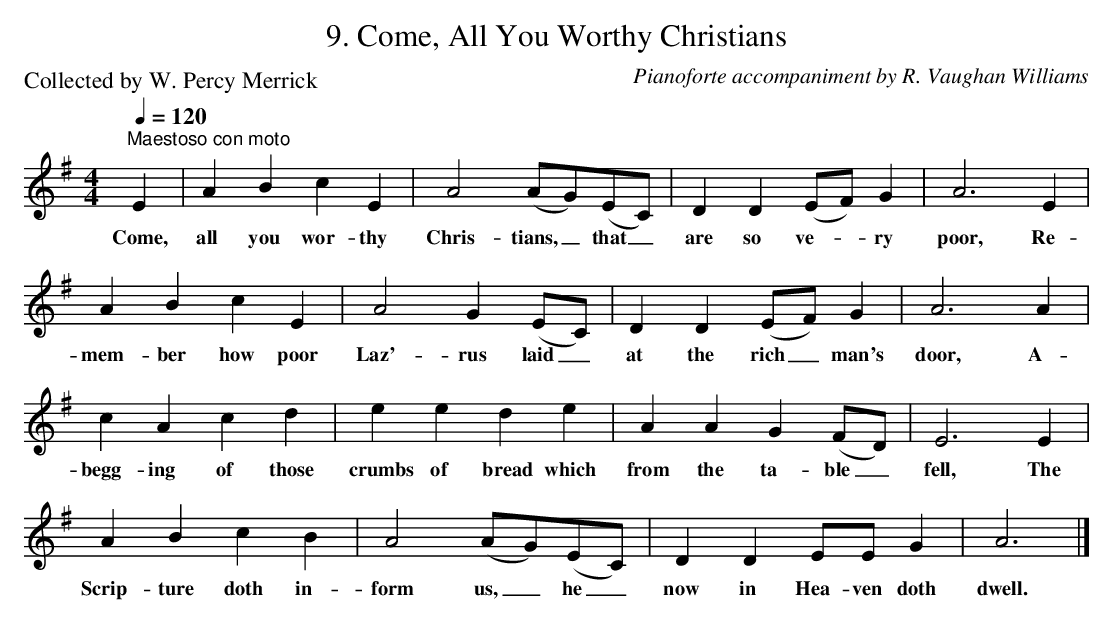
X:1
T:9. Come, All You Worthy Christians
C:Pianoforte accompaniment by R. Vaughan Williams
P:Collected by W. Percy Merrick
L:1/4
Q:1/4=120
M:4/4
K:Ador
"^Maestoso con moto" E | A B c E | A2 (A/G/)(E/C/) | D D (E/F/) G | A3 E |$ A B c E | A2 G (E/C/) |
w: Come,|all you wor- thy|Chris- tians, _ that _|are so ve- * ry|poor, Re-|mem- ber how poor|Laz'- rus laid _|
D D (E/F/) G | A3 A |$ c A c d | e e d e | A A G (F/D/) | E3 E |$ A B c B | A2 (A/G/)(E/C/) |
w: at the rich _ man's|door, A-|begg- ing of those|crumbs of bread which|from the ta- ble _|fell, The|Scrip- ture doth in-|form us, _ he _|
D D E/E/ G | A3 |]
w: now in Hea- ven doth|dwell.|
